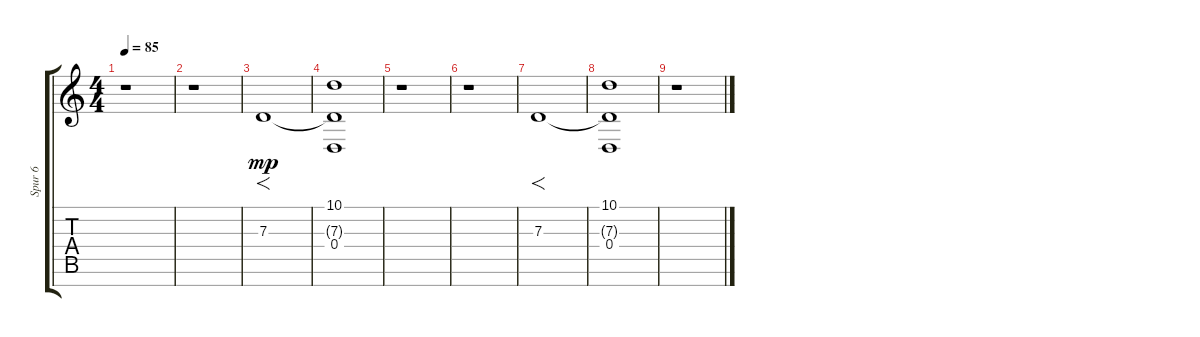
\track ("Spur 6" "Spur 6") {instrument fx6goblins}
\staff {score tabs}
\tuning (E4 B3 G3 D3 A2 E2 B1) {hide}
\ts (4 4)
\tempo 85
\clef g2
\ks c
r.1{dy mp} |
r.1 |
7.3.1{f} |
(10.1 7.3{t} 0.4).1 |
r.1 |
r.1 |
7.3.1{f} |
(10.1 7.3{t} 0.4).1 |
r.1
